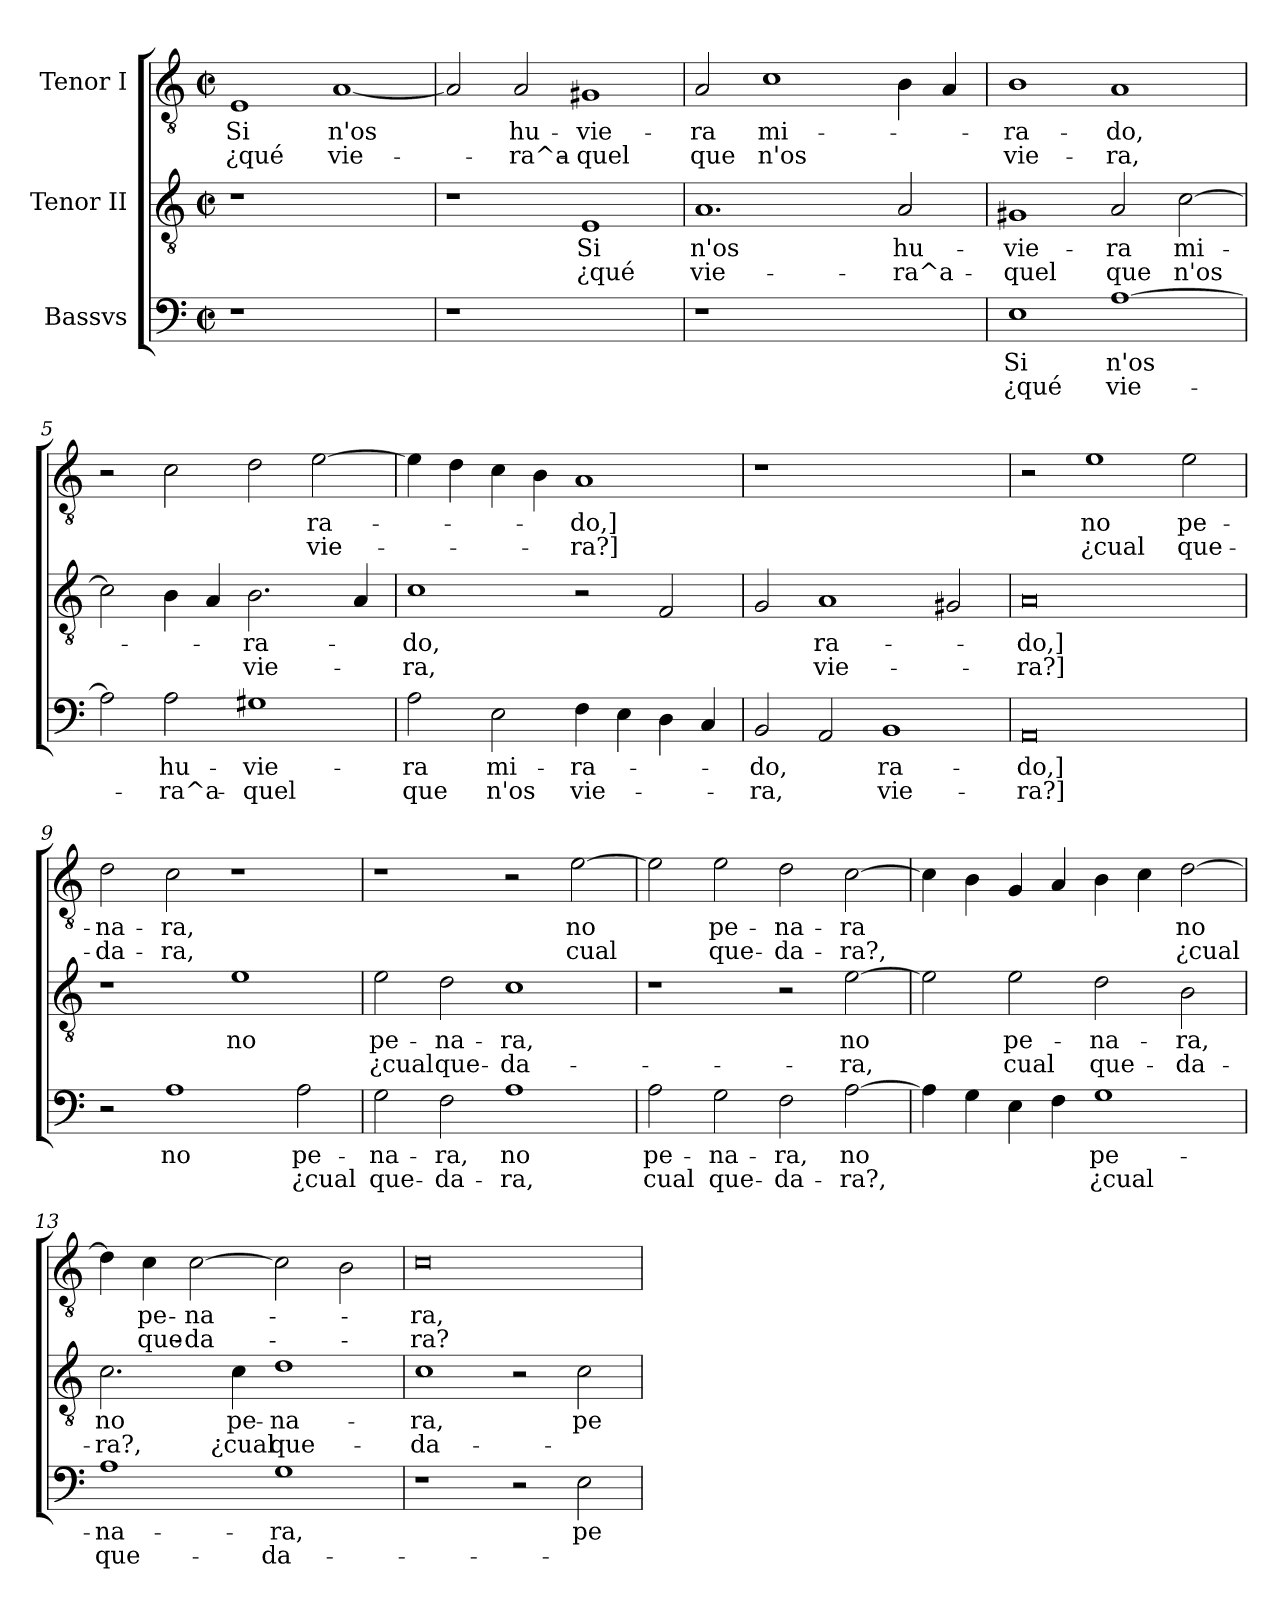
**kern	**text	**text	**kern	**text	**text	**kern	**text	**text
*part3	*part3	*part3	*part2	*part2	*part2	*part1	*part1	*part1
*staff3	*staff3	*staff3	*staff2	*staff2	*staff2	*staff1	*staff1	*staff1
*I"Bassvs	*	*	*I"Tenor II	*	*	*I"Tenor I	*	*
*clefF4	*	*	*clefGv2	*	*	*clefGv2	*	*
*k[]	*	*	*k[]	*	*	*k[]	*	*
*C:	*	*	*C:	*	*	*C:	*	*
*M2/2	*	*	*M2/2	*	*	*M2/2	*	*
*met(c|)	*	*	*met(c|)	*	*	*met(c|)	*	*
=1	=1	=1	=1	=1	=1	=1	=1	=1
!	!	!	!	!	!	!	!LO:LY:b:rj	!LO:LY:b:rj
1r	.	.	1r	.	.	1E	Si	¿qué
!	!	!	!	!	!	!	!LO:LY:b:rj	!LO:LY:b:rj
1ryy	.	.	1ryy	.	.	[<1A	n'os	vie-
=2	=2	=2	=2	=2	=2	=2	=2	=2
1r	.	.	1r	.	.	2A/]	.	.
!	!	!	!	!	!	!	!LO:LY:b:rj	!LO:LY:b:rj
.	.	.	.	.	.	2A/	hu-	-ra^a-
!	!	!	!	!LO:LY:b	!LO:LY:b	!	!LO:LY:b:rj	!LO:LY:b:rj
1ryy	.	.	1E	Si	¿qué	1G#X	-vie-	-quel
=3	=3	=3	=3	=3	=3	=3	=3	=3
!	!	!	!	!LO:LY:b	!LO:LY:b	!	!LO:LY:b:rj	!LO:LY:b:rj
1r	.	.	1.A	n'os	vie-	2A/	-ra	que
!	!	!	!	!	!	!	!LO:LY:b:rj	!LO:LY:b:rj
.	.	.	.	.	.	1c	mi-	n'os
1ryy	.	.	.	.	.	.	.	.
!	!	!	!	!LO:LY:b	!LO:LY:b	!	!	!
.	.	.	2A/	hu-	-ra^a-	4B\	.	.
.	.	.	.	.	.	4A/	.	.
=4	=4	=4	=4	=4	=4	=4	=4	=4
!	!LO:LY:b:rj	!LO:LY:b:rj	!	!LO:LY:b	!LO:LY:b	!	!LO:LY:b:rj	!LO:LY:b:rj
1E	Si	¿qué	1G#X	-vie-	-quel	1B	-ra-	vie-
!	!LO:LY:b:rj	!LO:LY:b:rj	!	!LO:LY:b	!LO:LY:b	!	!LO:LY:b:rj	!LO:LY:b:rj
[<1A	n'os	vie-	2A/	-ra	que	1A	-do,	-ra,
!	!	!	!	!LO:LY:b	!LO:LY:b	!	!	!
.	.	.	[<2c\	mi-	n'os	.	.	.
!!LO:LB:g=z
=5	=5	=5	=5	=5	=5	=5	=5	=5
2A\]	.	.	2c\]	.	.	2r	.	.
!	!LO:LY:b:rj	!LO:LY:b:rj	!	!	!	!	!	!
2A\	hu-	-ra^a-	4B\	.	.	2c\	.	.
.	.	.	4A/	.	.	.	.	.
!	!LO:LY:b:rj	!LO:LY:b:rj	!	!LO:LY:b	!LO:LY:b	!	!	!
1G#X	-vie-	-quel	2.B\	-ra-	vie-	2d\	.	.
!	!	!	!	!	!	!	!LO:LY:b:rj	!LO:LY:b:rj
.	.	.	.	.	.	[>2e\	ra-	vie-
.	.	.	4A/	.	.	.	.	.
=6	=6	=6	=6	=6	=6	=6	=6	=6
!	!LO:LY:b:rj	!LO:LY:b:rj	!	!LO:LY:b	!LO:LY:b	!	!	!
2A\	-ra	que	1c	-do,	-ra,	4e\]	.	.
.	.	.	.	.	.	4d\	.	.
!	!LO:LY:b:rj	!LO:LY:b:rj	!	!	!	!	!	!
2E\	mi-	n'os	.	.	.	4c\	.	.
.	.	.	.	.	.	4B\	.	.
!	!LO:LY:b:rj	!LO:LY:b:rj	!	!	!	!	!LO:LY:b:rj	!LO:LY:b:rj
4F\	-ra-	vie-	2r	.	.	1A	-do,]	-ra?]
4E\	.	.	.	.	.	.	.	.
4D\	.	.	2F/	.	.	.	.	.
4C/	.	.	.	.	.	.	.	.
=7	=7	=7	=7	=7	=7	=7	=7	=7
!	!LO:LY:b:rj	!LO:LY:b:rj	!	!	!	!	!	!
2BB/	-do,	-ra,	2G/	.	.	1r	.	.
!	!	!	!	!LO:LY:b	!LO:LY:b	!	!	!
2AA/	.	.	1A	ra-	vie-	.	.	.
!	!LO:LY:b:rj	!LO:LY:b:rj	!	!	!	!	!	!
1BB	ra-	vie-	.	.	.	1ryy	.	.
.	.	.	2G#X/	.	.	.	.	.
=8	=8	=8	=8	=8	=8	=8	=8	=8
!	!LO:LY:b:rj	!LO:LY:b:rj	!	!LO:LY:b	!LO:LY:b	!	!	!
0AA	-do,]	-ra?]	0A	-do,]	-ra?]	2r	.	.
!	!	!	!	!	!	!	!LO:LY:b:rj	!LO:LY:b:rj
.	.	.	.	.	.	1e	no	¿cual
!	!	!	!	!	!	!	!LO:LY:b:rj	!LO:LY:b:rj
.	.	.	.	.	.	2e\	pe-	que-
=9	=9	=9	=9	=9	=9	=9	=9	=9
!	!	!	!	!	!	!	!LO:LY:b:rj	!LO:LY:b:rj
2r	.	.	1r	.	.	2d\	-na-	-da-
!	!LO:LY:b:rj	!	!	!	!	!	!LO:LY:b:rj	!LO:LY:b:rj
1A	no	.	.	.	.	2c\	-ra,	-ra,
!	!	!	!	!LO:LY:b	!	!	!	!
.	.	.	1e	no	.	1r	.	.
!	!LO:LY:b:rj	!LO:LY:b:rj	!	!	!	!	!	!
2A\	pe-	¿cual	.	.	.	.	.	.
!!LO:LB:g=z
=10	=10	=10	=10	=10	=10	=10	=10	=10
!	!LO:LY:b:rj	!LO:LY:b:rj	!	!LO:LY:b	!LO:LY:b	!	!	!
2G\	-na-	que-	2e\	pe-	¿cual	1r	.	.
!	!LO:LY:b:rj	!LO:LY:b:rj	!	!LO:LY:b	!LO:LY:b	!	!	!
2F\	-ra,	-da-	2d\	-na-	que-	.	.	.
!	!LO:LY:b:rj	!LO:LY:b:rj	!	!LO:LY:b	!LO:LY:b	!	!	!
1A	no	-ra,	1c	-ra,	-da-	2r	.	.
!	!	!	!	!	!	!	!LO:LY:b:rj	!LO:LY:b:rj
.	.	.	.	.	.	[>2e\	no	cual
=11	=11	=11	=11	=11	=11	=11	=11	=11
!	!LO:LY:b:rj	!LO:LY:b:rj	!	!	!	!	!	!
2A\	pe-	cual	1r	.	.	2e\]	.	.
!	!LO:LY:b:rj	!LO:LY:b:rj	!	!	!	!	!LO:LY:b:rj	!LO:LY:b:rj
2G\	-na-	que-	.	.	.	2e\	pe-	que-
!	!LO:LY:b:rj	!LO:LY:b:rj	!	!	!	!	!LO:LY:b:rj	!LO:LY:b:rj
2F\	-ra,	-da-	2r	.	.	2d\	-na-	-da-
!	!LO:LY:b:rj	!LO:LY:b:rj	!	!LO:LY:b	!LO:LY:b	!	!LO:LY:b:rj	!LO:LY:b:rj
[>2A\	no	-ra?,	[>2e\	no	-ra,	[>2c\	-ra	-ra?,
=12	=12	=12	=12	=12	=12	=12	=12	=12
4A\]	.	.	2e\]	.	.	4c\]	.	.
4G\	.	.	.	.	.	4B\	.	.
!	!	!	!	!LO:LY:b	!LO:LY:b	!	!	!
4E\	.	.	2e\	pe-	cual	4G/	.	.
4F\	.	.	.	.	.	4A/	.	.
!	!LO:LY:b:rj	!LO:LY:b:rj	!	!LO:LY:b	!LO:LY:b	!	!	!
1G	pe-	¿cual	2d\	-na-	que-	4B\	.	.
.	.	.	.	.	.	4c\	.	.
!	!	!	!	!LO:LY:b	!LO:LY:b	!	!LO:LY:b:rj	!LO:LY:b:rj
.	.	.	2B\	-ra,	-da-	[>2d\	no	¿cual
=13	=13	=13	=13	=13	=13	=13	=13	=13
!	!LO:LY:b:rj	!LO:LY:b:rj	!	!LO:LY:b	!LO:LY:b	!	!	!
1A	-na-	que-	2.c\	no	-ra?,	4d\]	.	.
!	!	!	!	!	!	!	!LO:LY:b:rj	!LO:LY:b:rj
.	.	.	.	.	.	4c\	pe-	que-
!	!	!	!	!	!	!	!LO:LY:b:rj	!LO:LY:b:rj
.	.	.	.	.	.	[>2c\	-na-	-da-
!	!	!	!	!LO:LY:b	!LO:LY:b	!	!	!
.	.	.	4c\	pe-	¿cual	.	.	.
!	!LO:LY:b:rj	!LO:LY:b:rj	!	!LO:LY:b	!LO:LY:b	!	!	!
1G	-ra,	-da-	1d	-na-	que-	2c\]	.	.
.	.	.	.	.	.	2B\	.	.
=14	=14	=14	=14	=14	=14	=14	=14	=14
!	!	!	!	!LO:LY:b	!LO:LY:b	!	!LO:LY:b:rj	!LO:LY:b:rj
1r	.	.	1c	-ra,	-da-	0c	-ra,	-ra?
2r	.	.	2r	.	.	.	.	.
!	!LO:LY:b:rj	!	!	!LO:LY:b	!	!	!	!
2E\	pe-	.	2c\	pe-	.	.	.	.
=	=	=	=	=	=	=	=	=
*-	*-	*-	*-	*-	*-	*-	*-	*-
